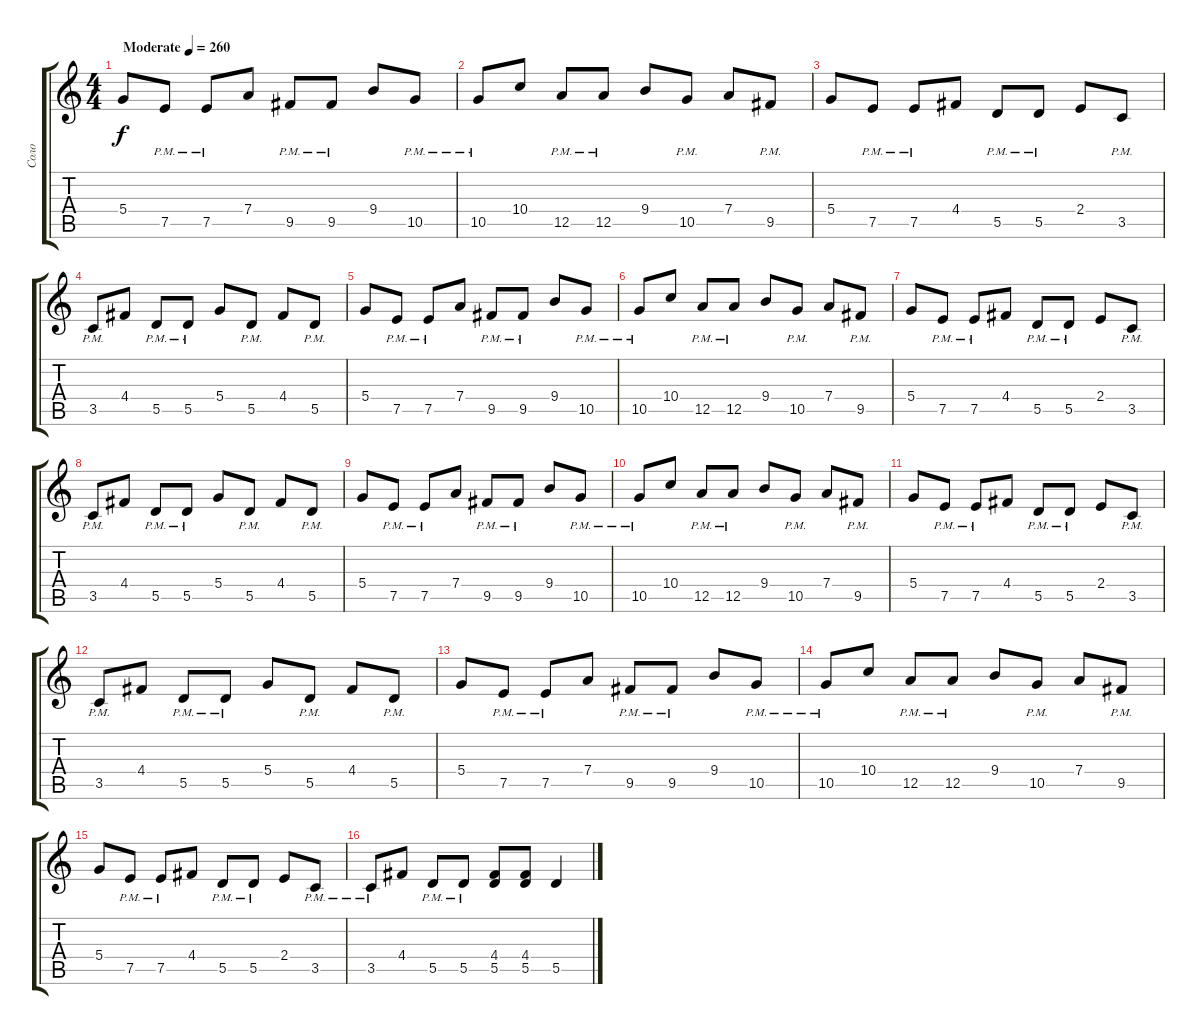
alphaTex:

\track ("Соло" "Соло") {instrument distortionguitar}
\staff {score tabs}
\tuning (E4 B3 G3 D3 A2 E2) {hide}
\ts (4 4)
\tempo (260 "Moderate")
\clef g2
\ks c
5.4.8{dy f instrument distortionguitar} 7.5{pm}.8 7.5{pm}.8 7.4.8 9.5{pm}.8 9.5{pm}.8 9.4.8 10.5{pm}.8 |
10.5{pm}.8 10.4.8 12.5{pm}.8 12.5{pm}.8 9.4.8 10.5{pm}.8 7.4.8 9.5{pm}.8 |
5.4.8 7.5{pm}.8 7.5{pm}.8 4.4.8 5.5{pm}.8 5.5{pm}.8 2.4.8 3.5{pm}.8 |
3.5{pm}.8 4.4.8 5.5{pm}.8 5.5{pm}.8 5.4.8 5.5{pm}.8 4.4.8 5.5{pm}.8 |
5.4.8 7.5{pm}.8 7.5{pm}.8 7.4.8 9.5{pm}.8 9.5{pm}.8 9.4.8 10.5{pm}.8 |
10.5{pm}.8 10.4.8 12.5{pm}.8 12.5{pm}.8 9.4.8 10.5{pm}.8 7.4.8 9.5{pm}.8 |
5.4.8 7.5{pm}.8 7.5{pm}.8 4.4.8 5.5{pm}.8 5.5{pm}.8 2.4.8 3.5{pm}.8 |
3.5{pm}.8 4.4.8 5.5{pm}.8 5.5{pm}.8 5.4.8 5.5{pm}.8 4.4.8 5.5{pm}.8 |
5.4.8 7.5{pm}.8 7.5{pm}.8 7.4.8 9.5{pm}.8 9.5{pm}.8 9.4.8 10.5{pm}.8 |
10.5{pm}.8 10.4.8 12.5{pm}.8 12.5{pm}.8 9.4.8 10.5{pm}.8 7.4.8 9.5{pm}.8 |
5.4.8 7.5{pm}.8 7.5{pm}.8 4.4.8 5.5{pm}.8 5.5{pm}.8 2.4.8 3.5{pm}.8 |
3.5{pm}.8 4.4.8 5.5{pm}.8 5.5{pm}.8 5.4.8 5.5{pm}.8 4.4.8 5.5{pm}.8 |
5.4.8 7.5{pm}.8 7.5{pm}.8 7.4.8 9.5{pm}.8 9.5{pm}.8 9.4.8 10.5{pm}.8 |
10.5{pm}.8 10.4.8 12.5{pm}.8 12.5{pm}.8 9.4.8 10.5{pm}.8 7.4.8 9.5{pm}.8 |
5.4.8 7.5{pm}.8 7.5{pm}.8 4.4.8 5.5{pm}.8 5.5{pm}.8 2.4.8 3.5{pm}.8 |
3.5{pm}.8 4.4.8 5.5{pm}.8 5.5{pm}.8 (4.4 5.5).8 (4.4 5.5).8 5.5.4
